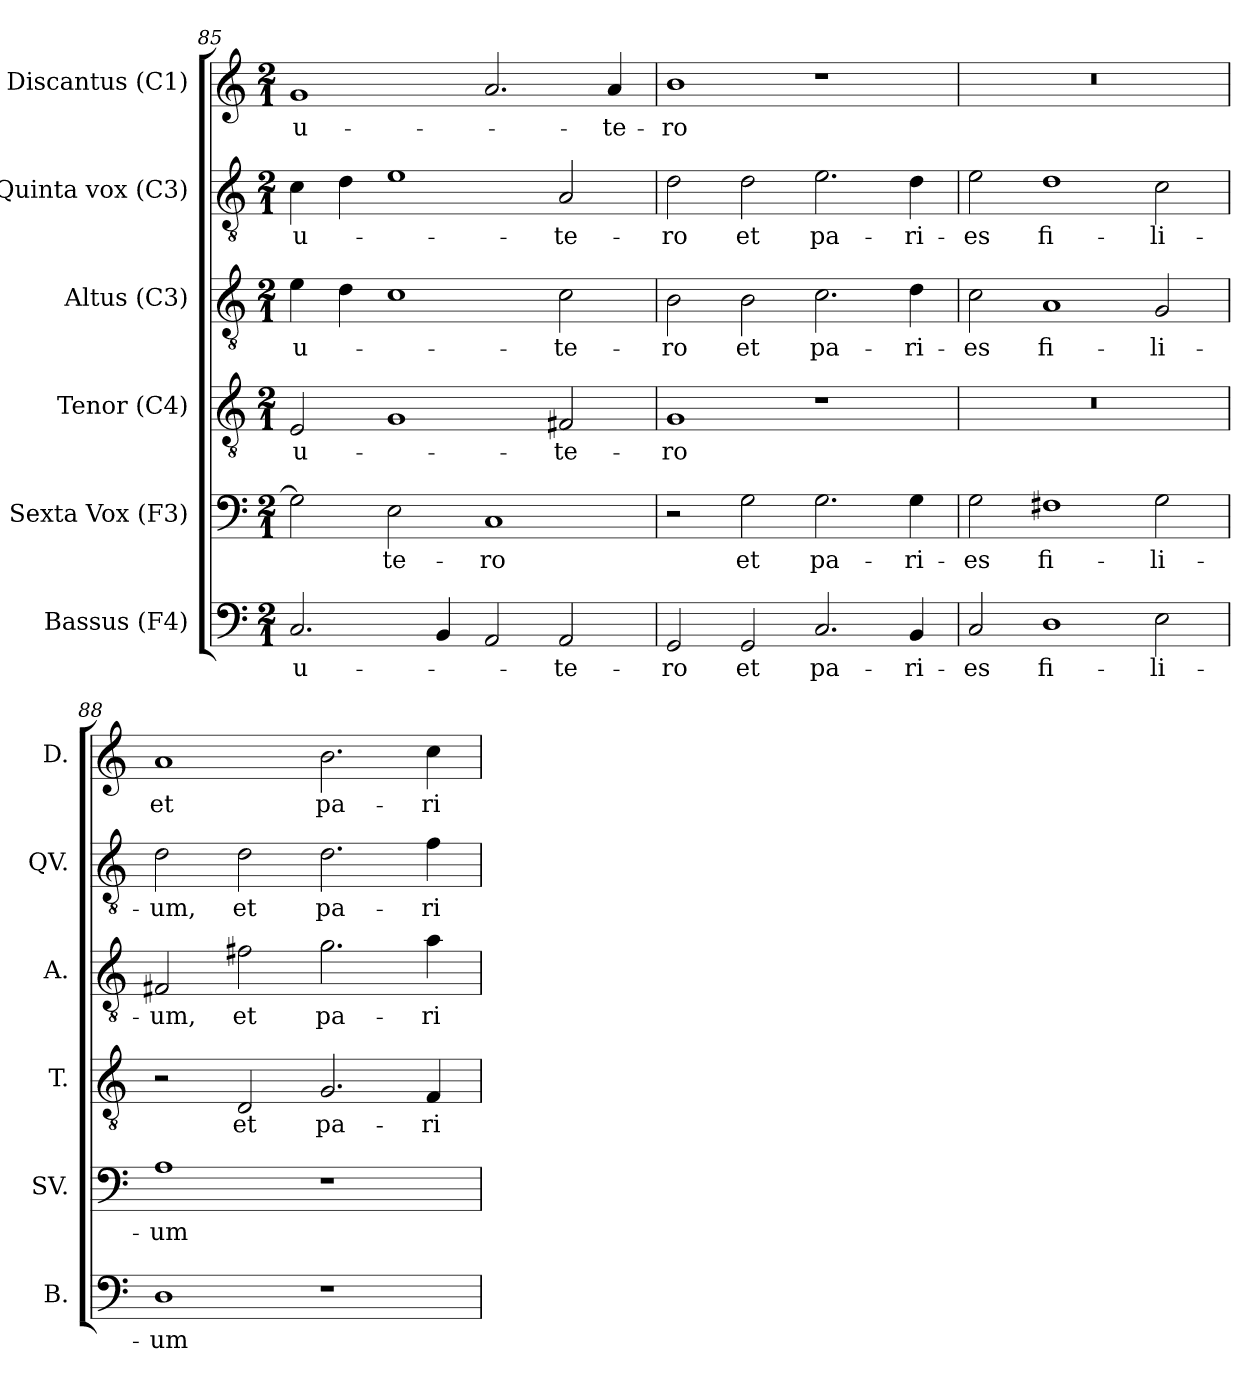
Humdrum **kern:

**kern	**text	**kern	**text	**kern	**text	**kern	**text	**kern	**text	**kern	**text
*part6	*part6	*part5	*part5	*part4	*part4	*part3	*part3	*part2	*part2	*part1	*part1
*staff6	*staff6	*staff5	*staff5	*staff4	*staff4	*staff3	*staff3	*staff2	*staff2	*staff1	*staff1
*I"Bassus (F4)	*	*I"Sexta Vox (F3)	*	*I"Tenor (C4)	*	*I"Altus (C3)	*	*I"Quinta vox (C3)	*	*I"Discantus (C1)	*
*I'B.	*	*I'SV.	*	*I'T.	*	*I'A.	*	*I'QV.	*	*I'D.	*
*clefF4	*	*clefF4	*	*clefGv2	*	*clefGv2	*	*clefGv2	*	*clefG2	*
*	*	*	*	*	*	*ITrd7c12	*	*ITrd7c12	*	*	*
*k[]	*	*k[]	*	*k[]	*	*k[]	*	*k[]	*	*k[]	*
*C:	*	*C:	*	*C:	*	*C:	*	*C:	*	*C:	*
*M2/1	*	*M2/1	*	*M2/1	*	*M2/1	*	*M2/1	*	*M2/1	*
=85	=85	=85	=85	=85	=85	=85	=85	=85	=85	=85	=85
!	!LO:LY:b:color=#000000	!	!	!	!	!	!	!	!	!	!
!	!	!	!	!	!LO:LY:b:color=#000000	!	!	!	!	!	!
!	!	!	!	!	!	!	!LO:LY:b:color=#000000	!	!	!	!
!	!	!	!	!	!	!	!	!	!LO:LY:b:color=#000000	!	!
!	!	!	!	!	!	!	!	!	!	!	!LO:LY:b:color=#000000
2.Ci/	u-	2Gi\]	.	2Ei/	u-	4Ei\	u-	4Ci\	u-	1gi	u-
.	.	.	.	.	.	4Di\	.	4Di\	.	.	.
!	!	!	!LO:LY:b:color=#000000	!	!	!	!	!	!	!	!
.	.	2Ei\	-te-	1Gi	.	1Ci	.	1Ei	.	.	.
4BBi/	.	.	.	.	.	.	.	.	.	.	.
!	!	!	!LO:LY:b:color=#000000	!	!	!	!	!	!	!	!
2AAi/	.	1Ci	-ro	.	.	.	.	.	.	2.ai/	.
!	!LO:LY:b:color=#000000	!	!	!	!	!	!	!	!	!	!
!	!	!	!	!	!LO:LY:b:color=#000000	!	!	!	!	!	!
!	!	!	!	!	!	!	!LO:LY:b:color=#000000	!	!	!	!
!	!	!	!	!	!	!	!	!	!LO:LY:b:color=#000000	!	!
2AAi/	-te-	.	.	2F#i/	-te-	2Ci\	-te-	2AAi/	-te-	.	.
!	!	!	!	!	!	!	!	!	!	!	!LO:LY:b:color=#000000
.	.	.	.	.	.	.	.	.	.	4ai/	-te-
=86	=86	=86	=86	=86	=86	=86	=86	=86	=86	=86	=86
!	!LO:LY:b:color=#000000	!	!	!	!	!	!	!	!	!	!
!	!	!	!	!	!LO:LY:b:color=#000000	!	!	!	!	!	!
!	!	!	!	!	!	!	!LO:LY:b:color=#000000	!	!	!	!
!	!	!	!	!	!	!	!	!	!LO:LY:b:color=#000000	!	!
!	!	!	!	!	!	!	!	!	!	!	!LO:LY:b:color=#000000
2GGi/	-ro	2r	.	1Gi	-ro	2BBi\	-ro	2Di\	-ro	1bi	-ro
!	!LO:LY:b:color=#000000	!	!	!	!	!	!	!	!	!	!
!	!	!	!LO:LY:b:color=#000000	!	!	!	!	!	!	!	!
!	!	!	!	!	!	!	!LO:LY:b:color=#000000	!	!	!	!
!	!	!	!	!	!	!	!	!	!LO:LY:b:color=#000000	!	!
2GGi/	et	2Gi\	et	.	.	2BBi\	et	2Di\	et	.	.
!	!LO:LY:b:color=#000000	!	!	!	!	!	!	!	!	!	!
!	!	!	!LO:LY:b:color=#000000	!	!	!	!	!	!	!	!
!	!	!	!	!	!	!	!LO:LY:b:color=#000000	!	!	!	!
!	!	!	!	!	!	!	!	!	!LO:LY:b:color=#000000	!	!
2.Ci/	pa-	2.Gi\	pa-	1r	.	2.Ci\	pa-	2.Ei\	pa-	1r	.
!	!LO:LY:b:color=#000000	!	!	!	!	!	!	!	!	!	!
!	!	!	!LO:LY:b:color=#000000	!	!	!	!	!	!	!	!
!	!	!	!	!	!	!	!LO:LY:b:color=#000000	!	!	!	!
!	!	!	!	!	!	!	!	!	!LO:LY:b:color=#000000	!	!
4BBi/	-ri-	4Gi\	-ri-	.	.	4Di\	-ri-	4Di\	-ri-	.	.
!!LO:PB:g=z
=87	=87	=87	=87	=87	=87	=87	=87	=87	=87	=87	=87
!	!LO:LY:b:color=#000000	!	!	!	!	!	!	!	!	!	!
!	!	!	!LO:LY:b:color=#000000	!LO:N:vis=1	!	!	!	!	!	!	!
!	!	!	!	!	!	!	!LO:LY:b:color=#000000	!	!	!	!
!	!	!	!	!	!	!	!	!	!LO:LY:b:color=#000000	!LO:N:vis=1	!
2Ci/	-es	2Gi\	-es	0r	.	2Ci\	-es	2Ei\	-es	0r	.
!	!LO:LY:b:color=#000000	!	!	!	!	!	!	!	!	!	!
!	!	!	!LO:LY:b:color=#000000	!	!	!	!	!	!	!	!
!	!	!	!	!	!	!	!LO:LY:b:color=#000000	!	!	!	!
!	!	!	!	!	!	!	!	!	!LO:LY:b:color=#000000	!	!
1Di	fi-	1F#Xi	fi-	.	.	1AAi	fi-	1Di	fi-	.	.
!	!LO:LY:b:color=#000000	!	!	!	!	!	!	!	!	!	!
!	!	!	!LO:LY:b:color=#000000	!	!	!	!	!	!	!	!
!	!	!	!	!	!	!	!LO:LY:b:color=#000000	!	!	!	!
!	!	!	!	!	!	!	!	!	!LO:LY:b:color=#000000	!	!
2Ei\	-li-	2Gi\	-li-	.	.	2GGi/	-li-	2Ci\	-li-	.	.
=88	=88	=88	=88	=88	=88	=88	=88	=88	=88	=88	=88
!	!LO:LY:b:color=#000000	!	!	!	!	!	!	!	!	!	!
!	!	!	!LO:LY:b:color=#000000	!	!	!	!	!	!	!	!
!	!	!	!	!	!	!	!LO:LY:b:color=#000000	!	!	!	!
!	!	!	!	!	!	!	!	!	!LO:LY:b:color=#000000	!	!
!	!	!	!	!	!	!	!	!	!	!	!LO:LY:b:color=#000000
1Di	-um	1Ai	-um	2r	.	2FF#Xi/	-um,	2Di\	-um,	1ai	et
!	!	!	!	!	!LO:LY:b:color=#000000	!	!	!	!	!	!
!	!	!	!	!	!	!	!LO:LY:b:color=#000000	!	!	!	!
!	!	!	!	!	!	!	!	!	!LO:LY:b:color=#000000	!	!
.	.	.	.	2Di/	et	2F#Xi\	et	2Di\	et	.	.
!	!	!	!	!	!LO:LY:b:color=#000000	!	!	!	!	!	!
!	!	!	!	!	!	!	!LO:LY:b:color=#000000	!	!	!	!
!	!	!	!	!	!	!	!	!	!LO:LY:b:color=#000000	!	!
!	!	!	!	!	!	!	!	!	!	!	!LO:LY:b:color=#000000
1r	.	1r	.	2.Gi/	pa-	2.Gi\	pa-	2.Di\	pa-	2.bi\	pa-
!	!	!	!	!	!LO:LY:b:color=#000000	!	!	!	!	!	!
!	!	!	!	!	!	!	!LO:LY:b:color=#000000	!	!	!	!
!	!	!	!	!	!	!	!	!	!LO:LY:b:color=#000000	!	!
!	!	!	!	!	!	!	!	!	!	!	!LO:LY:b:color=#000000
.	.	.	.	4Fi/	-ri-	4Ai\	-ri-	4Fi\	-ri-	4cci\	-ri-
=	=	=	=	=	=	=	=	=	=	=	=
*-	*-	*-	*-	*-	*-	*-	*-	*-	*-	*-	*-
